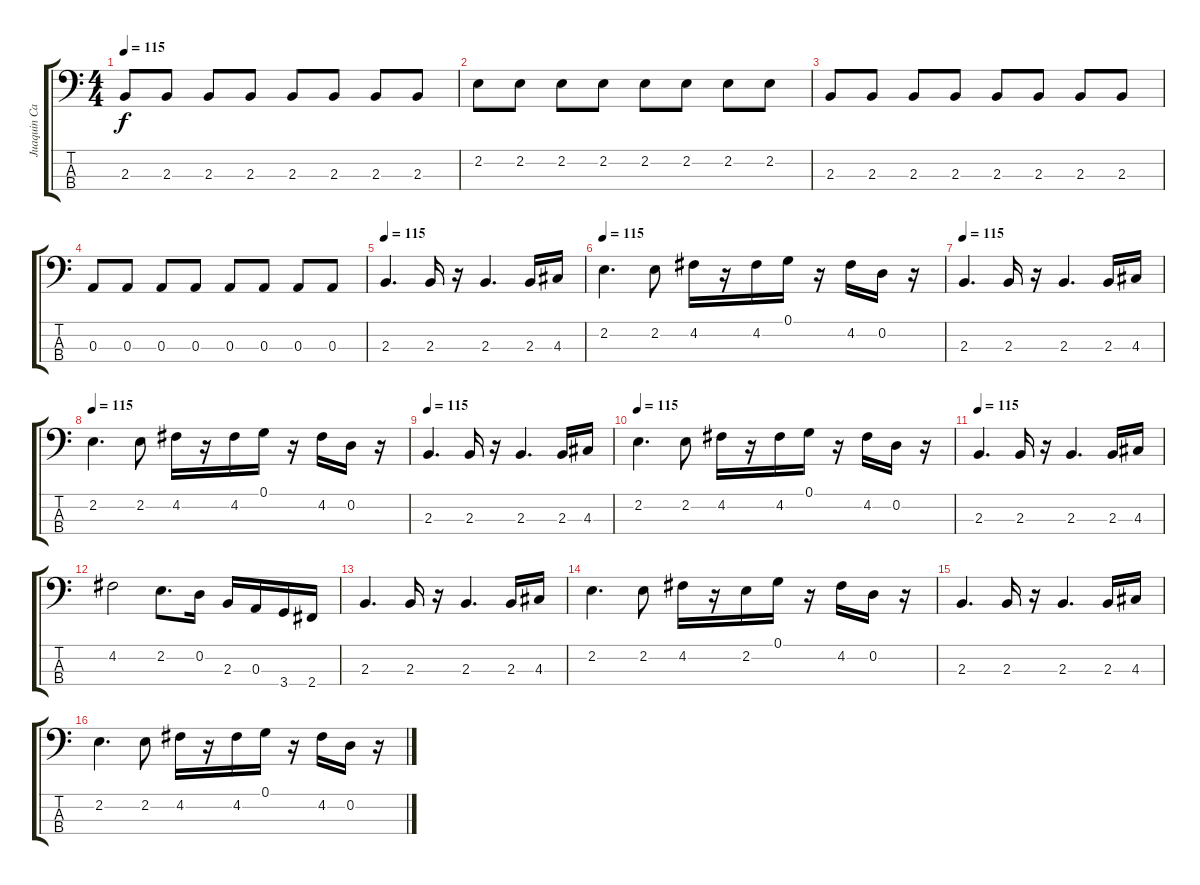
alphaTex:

\track ("Juaquin Cardiel" "Juaquin Ca") {instrument electricbassfinger}
\staff {score tabs}
\tuning (G2 D2 A1 E1) {hide}
\ts (4 4)
\tempo 115
\clef f4
\ks c
2.3.8{dy f} 2.3.8 2.3.8 2.3.8 2.3.8 2.3.8 2.3.8 2.3.8 |
2.2.8 2.2.8 2.2.8 2.2.8 2.2.8 2.2.8 2.2.8 2.2.8 |
2.3.8 2.3.8 2.3.8 2.3.8 2.3.8 2.3.8 2.3.8 2.3.8 |
0.3.8 0.3.8 0.3.8 0.3.8 0.3.8 0.3.8 0.3.8 0.3.8 |
\tempo 115
2.3.4{d} 2.3.16 r.16 2.3.4{d} 2.3.16 4.3.16 |
\tempo 115
2.2.4{d} 2.2.8 4.2.16 r.16 4.2.16 0.1.16 r.16 4.2.16 0.2.16 r.16 |
\tempo 115
2.3.4{d} 2.3.16 r.16 2.3.4{d} 2.3.16 4.3.16 |
\tempo 115
2.2.4{d} 2.2.8 4.2.16 r.16 4.2.16 0.1.16 r.16 4.2.16 0.2.16 r.16 |
\tempo 115
2.3.4{d} 2.3.16 r.16 2.3.4{d} 2.3.16 4.3.16 |
\tempo 115
2.2.4{d} 2.2.8 4.2.16 r.16 4.2.16 0.1.16 r.16 4.2.16 0.2.16 r.16 |
\tempo 115
2.3.4{d} 2.3.16 r.16 2.3.4{d} 2.3.16 4.3.16 |
4.2.2 2.2.8{d} 0.2.16 2.3.16 0.3.16 3.4.16 2.4.16 |
2.3.4{d} 2.3.16 r.16 2.3.4{d} 2.3.16 4.3.16 |
2.2.4{d} 2.2.8 4.2.16 r.16 2.2.16 0.1.16 r.16 4.2.16 0.2.16 r.16 |
2.3.4{d} 2.3.16 r.16 2.3.4{d} 2.3.16 4.3.16 |
2.2.4{d} 2.2.8 4.2.16 r.16 4.2.16 0.1.16 r.16 4.2.16 0.2.16 r.16
